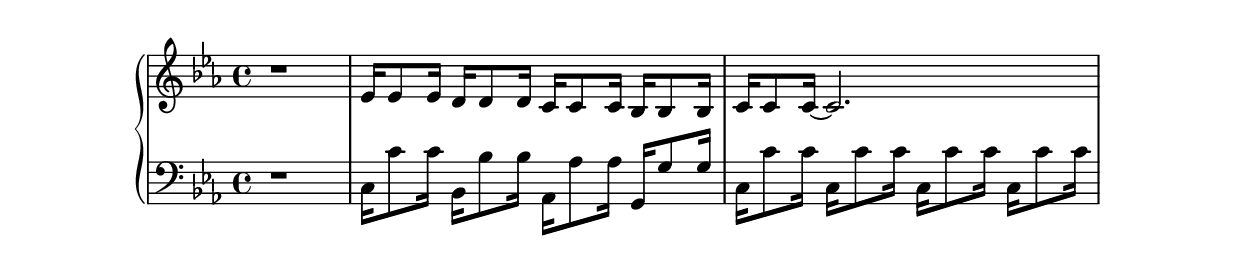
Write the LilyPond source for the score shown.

\version "2.18.0"

upper = {
    \key c \minor
    r1
    % section beginning at 1:01
    ees'16 ees'8 ees'16
    d'16 d'8 d'16
    c'16 c'8 c'16
    bes16 bes8 bes16
    c'16 c'8 c'16~ c'2.~
  }

lower = {
  \clef bass
  \key c \minor
  r1
  c16 c'8 c'16
  bes,16 bes8 bes16
  aes,16 aes8 aes16
  g,16 g8 g16
  |
  c16 c'8 c'16
  c16 c'8 c'16
  c16 c'8 c'16
  c16 c'8 c'16
  
}

\new PianoStaff <<
  \new Staff = "upper" \upper
  \new Staff = "lower" \lower
>>